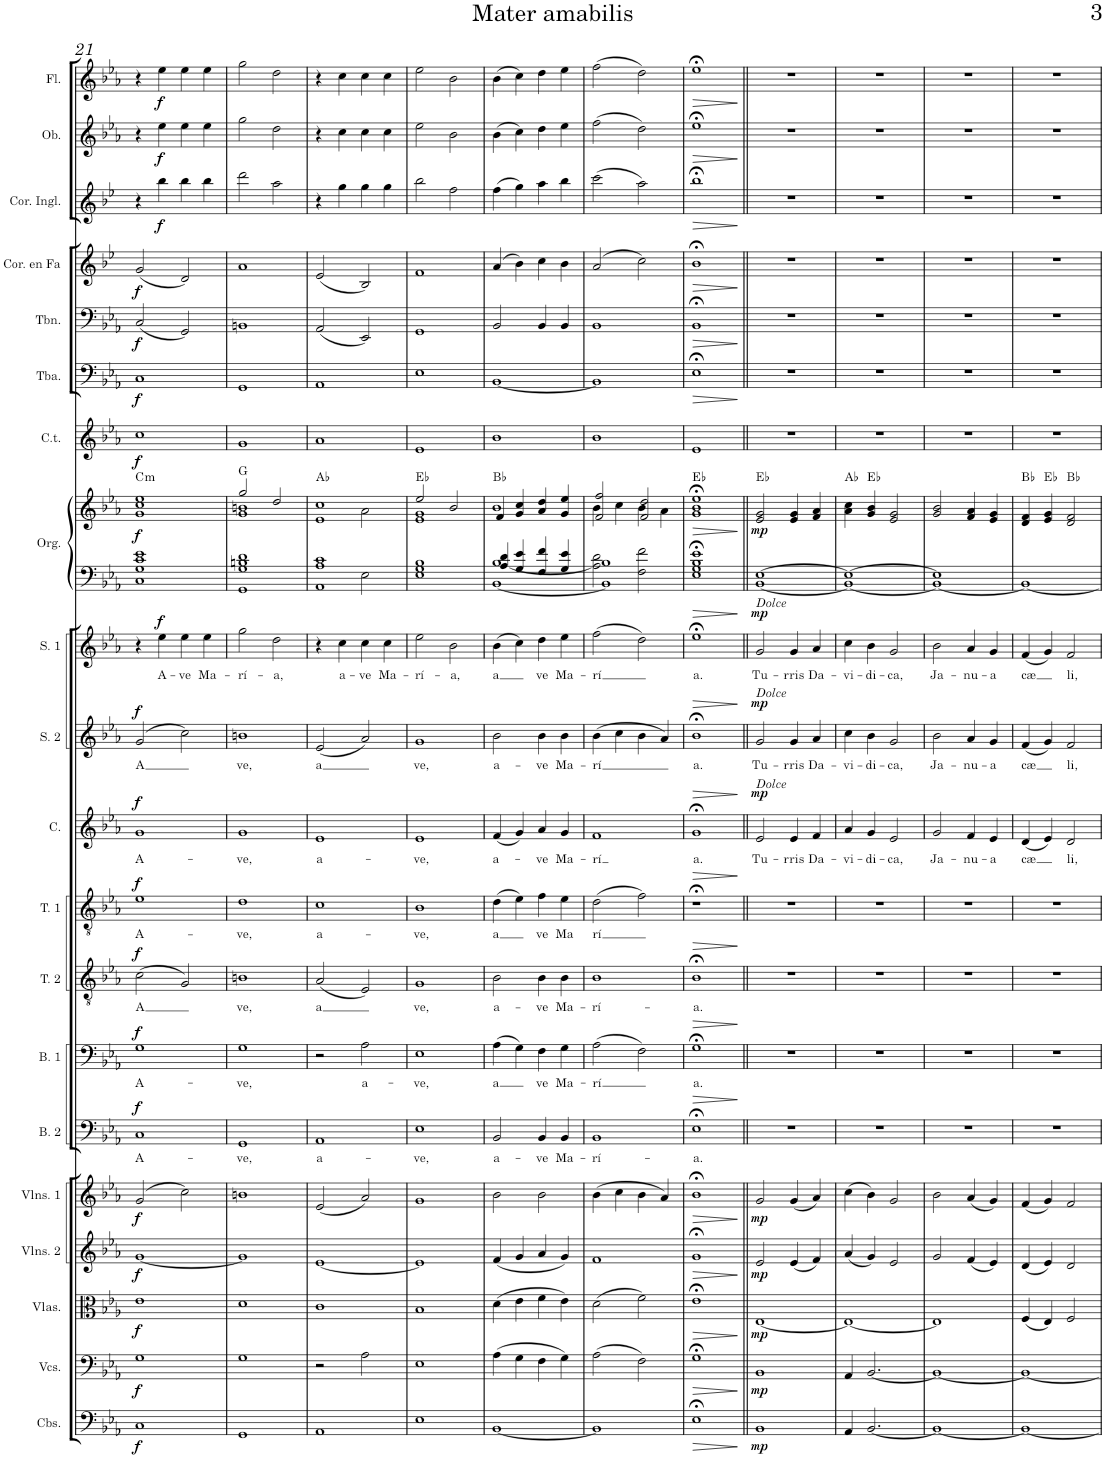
**kern	**dynam	**kern	**dynam	**kern	**dynam	**kern	**dynam	**kern	**dynam	**kern	**text	**dynam	**kern	**text	**dynam	**kern	**text	**dynam	**kern	**text	**dynam	**kern	**text	**dynam	**kern	**text	**dynam	**kern	**text	**dynam	**kern	**kern	**dynam	**harte	**kern	**dynam	**kern	**dynam	**kern	**dynam	**kern	**dynam	**kern	**dynam	**kern	**dynam	**kern	**dynam
*part20	*part20	*part19	*part19	*part18	*part18	*part17	*part17	*part16	*part16	*part15	*part15	*part15	*part14	*part14	*part14	*part13	*part13	*part13	*part12	*part12	*part12	*part11	*part11	*part11	*part10	*part10	*part10	*part9	*part9	*part9	*part8	*part8	*part8	*part8	*part7	*part7	*part6	*part6	*part5	*part5	*part4	*part4	*part3	*part3	*part2	*part2	*part1	*part1
*staff21	*staff21	*staff20	*staff20	*staff19	*staff19	*staff18	*staff18	*staff17	*staff17	*staff16	*staff16	*staff16	*staff15	*staff15	*staff15	*staff14	*staff14	*staff14	*staff13	*staff13	*staff13	*staff12	*staff12	*staff12	*staff11	*staff11	*staff11	*staff10	*staff10	*staff10	*staff9	*staff8	*staff8/9	*	*staff7	*staff7	*staff6	*staff6	*staff5	*staff5	*staff4	*staff4	*staff3	*staff3	*staff2	*staff2	*staff1	*staff1
*I"Contrabajos	*	*I"Violonchelos	*	*I"Violas	*	*I"Violines 2	*	*I"Violines 1	*	*I"Bajo 2	*	*	*I"Bajo 1	*	*	*I"Tenor 2	*	*	*I"Tenor 1	*	*	*I"Contralto	*	*	*I"Soprano 2	*	*	*I"Soprano 1	*	*	*I"Órgano	*	*	*	*I"Campanas tubulares	*	*I"Tuba	*	*I"Trombón	*	*I"Trompa en Fa	*	*I"Corno inglés	*	*I"Oboe	*	*I"Flauta	*
*I'Cbs.	*	*I'Vcs.	*	*I'Vlas.	*	*I'Vlns. 2	*	*I'Vlns. 1	*	*I'B. 2	*	*	*I'B. 1	*	*	*I'T. 2	*	*	*I'T. 1	*	*	*I'C.	*	*	*I'S. 2	*	*	*I'S. 1	*	*	*	*	*	*	*I'C.t.	*	*I'Tba.	*	*I'Tbn.	*	*	*	*I'Cor. Ingl.	*	*I'Ob.	*	*I'Fl.	*
!!LO:PB:g=z
*clefF4	*	*clefF4	*	*clefC3	*	*clefG2	*	*clefG2	*	*clefF4	*	*	*clefF4	*	*	*clefGv2	*	*	*clefGv2	*	*	*clefG2	*	*	*clefG2	*	*	*clefG2	*	*	*clefF4	*clefG2	*	*	*clefG2	*	*clefF4	*	*clefF4	*	*clefG2	*	*clefG2	*	*clefG2	*	*clefG2	*
*Trd7c12	*	*	*	*	*	*	*	*	*	*	*	*	*	*	*	*	*	*	*	*	*	*	*	*	*	*	*	*	*	*	*	*	*	*	*	*	*	*	*	*	*Trd4c7	*	*Trd4c7	*	*	*	*	*
*k[b-e-a-]	*	*k[b-e-a-]	*	*k[b-e-a-]	*	*k[b-e-a-]	*	*k[b-e-a-]	*	*k[b-e-a-]	*	*	*k[b-e-a-]	*	*	*k[b-e-a-]	*	*	*k[b-e-a-]	*	*	*k[b-e-a-]	*	*	*k[b-e-a-]	*	*	*k[b-e-a-]	*	*	*k[b-e-a-]	*k[b-e-a-]	*	*	*k[b-e-a-]	*	*k[b-e-a-]	*	*k[b-e-a-]	*	*k[b-e-]	*	*k[b-e-]	*	*k[b-e-a-]	*	*k[b-e-a-]	*
*M2/2	*	*M2/2	*	*M2/2	*	*M2/2	*	*M2/2	*	*M2/2	*	*	*M2/2	*	*	*M2/2	*	*	*M2/2	*	*	*M2/2	*	*	*M2/2	*	*	*M2/2	*	*	*M2/2	*M2/2	*	*	*M2/2	*	*M2/2	*	*M2/2	*	*M2/2	*	*M2/2	*	*M2/2	*	*M2/2	*
*met(c|)	*	*met(c|)	*	*met(c|)	*	*met(c|)	*	*met(c|)	*	*met(c|)	*	*	*met(c|)	*	*	*met(c|)	*	*	*met(c|)	*	*	*met(c|)	*	*	*met(c|)	*	*	*met(c|)	*	*	*met(c|)	*met(c|)	*	*	*met(c|)	*	*met(c|)	*	*met(c|)	*	*met(c|)	*	*met(c|)	*	*met(c|)	*	*met(c|)	*
=21	=21	=21	=21	=21	=21	=21	=21	=21	=21	=21	=21	=21	=21	=21	=21	=21	=21	=21	=21	=21	=21	=21	=21	=21	=21	=21	=21	=21	=21	=21	=21	=21	=21	=21	=21	=21	=21	=21	=21	=21	=21	=21	=21	=21	=21	=21	=21	=21
!	!LO:DY:b	!	!LO:DY:b	!	!LO:DY:b	!	!LO:DY:b	!	!LO:DY:b	!	!LO:LY:b	!LO:DY:a	!	!LO:LY:b	!LO:DY:a	!	!LO:LY:b	!LO:DY:a	!	!LO:LY:b	!LO:DY:a	!	!LO:LY:b	!LO:DY:a	!	!LO:LY:b	!LO:DY:a	!	!	!	!	!	!LO:DY:b	!LO:H:kt=m	!	!LO:DY:b	!	!LO:DY:b	!	!LO:DY:b	!	!LO:DY:b	!	!	!	!	!	!
1C	f	1G	f	1e-	f	[1g	f	(2g/	f	1C	A-	f	1G	A-	f	(2c\	A	f	1e-	A-	f	1g	A-	f	(2g/	A	f	4r	.	.	1C 1G 1c 1e-	1g 1cc 1ee-	f	C:min	1cc	f	1C	f	(2C/	f	(2g/	f	4r	.	4r	.	4r	.
!	!	!	!	!	!	!	!	!	!	!	!	!	!	!	!	!	!	!	!	!	!	!	!	!	!	!	!	!	!LO:LY:b	!LO:DY:a	!	!	!	!	!	!	!	!	!	!	!	!	!	!LO:DY:b	!	!LO:DY:b	!	!LO:DY:b
.	.	.	.	.	.	.	.	.	.	.	.	.	.	.	.	.	.	.	.	.	.	.	.	.	.	.	.	4ee-\	A-	f	.	.	.	.	.	.	.	.	.	.	.	.	4bb-\	f	4ee-\	f	4ee-\	f
!	!	!	!	!	!	!	!	!	!	!	!	!	!	!	!	!	!	!	!	!	!	!	!	!	!	!	!	!	!LO:LY:b	!	!	!	!	!	!	!	!	!	!	!	!	!	!	!	!	!	!	!
.	.	.	.	.	.	.	.	2cc\)	.	.	.	.	.	.	.	2G/)	.	.	.	.	.	.	.	.	2cc\)	.	.	4ee-\	-ve	.	.	.	.	.	.	.	.	.	2GG/)	.	2d/)	.	4bb-\	.	4ee-\	.	4ee-\	.
!	!	!	!	!	!	!	!	!	!	!	!	!	!	!	!	!	!	!	!	!	!	!	!	!	!	!	!	!	!LO:LY:b	!	!	!	!	!	!	!	!	!	!	!	!	!	!	!	!	!	!	!
.	.	.	.	.	.	.	.	.	.	.	.	.	.	.	.	.	.	.	.	.	.	.	.	.	.	.	.	4ee-\	Ma-	.	.	.	.	.	.	.	.	.	.	.	.	.	4bb-\	.	4ee-\	.	4ee-\	.
=22	=22	=22	=22	=22	=22	=22	=22	=22	=22	=22	=22	=22	=22	=22	=22	=22	=22	=22	=22	=22	=22	=22	=22	=22	=22	=22	=22	=22	=22	=22	=22	=22	=22	=22	=22	=22	=22	=22	=22	=22	=22	=22	=22	=22	=22	=22	=22	=22
!	!	!	!	!	!	!	!	!	!	!	!LO:LY:b	!	!	!LO:LY:b	!	!	!LO:LY:b	!	!	!LO:LY:b	!	!	!LO:LY:b	!	!	!LO:LY:b	!	!	!LO:LY:b	!	!	!	!	!	!	!	!	!	!	!	!	!	!	!	!	!	!	!
*	*	*	*	*	*	*	*	*	*	*	*	*	*	*	*	*	*	*	*	*	*	*	*	*	*	*	*	*	*	*	*	*^	*	*	*	*	*	*	*	*	*	*	*	*	*	*	*	*
1GG	.	1G	.	1d	.	1g]	.	1bn	.	1GG	-ve,	.	1G	-ve,	.	1Bn	ve,	.	1d	-ve,	.	1g	-ve,	.	1bn	ve,	.	2gg\	-rí-	.	1GG 1G 1Bn 1d	2gg/	1g 1bn	.	G:maj	1g	.	1GG	.	1BBn	.	1a	.	2ddd\	.	2gg\	.	2gg\	.
!	!	!	!	!	!	!	!	!	!	!	!	!	!	!	!	!	!	!	!	!	!	!	!	!	!	!	!	!	!LO:LY:b	!	!	!	!	!	!	!	!	!	!	!	!	!	!	!	!	!	!	!	!
.	.	.	.	.	.	.	.	.	.	.	.	.	.	.	.	.	.	.	.	.	.	.	.	.	.	.	.	2dd\	-a,	.	.	2dd/	.	.	.	.	.	.	.	.	.	.	.	2aa\	.	2dd\	.	2dd\	.
=23	=23	=23	=23	=23	=23	=23	=23	=23	=23	=23	=23	=23	=23	=23	=23	=23	=23	=23	=23	=23	=23	=23	=23	=23	=23	=23	=23	=23	=23	=23	=23	=23	=23	=23	=23	=23	=23	=23	=23	=23	=23	=23	=23	=23	=23	=23	=23	=23	=23
!	!	!	!	!	!	!	!	!	!	!	!LO:LY:b	!	!	!	!	!	!LO:LY:b	!	!	!LO:LY:b	!	!	!LO:LY:b	!	!	!LO:LY:b	!	!	!	!	!	!	!	!	!	!	!	!	!	!	!	!	!	!	!	!	!	!	!
*	*	*	*	*	*	*	*	*	*	*	*	*	*	*	*	*	*	*	*	*	*	*	*	*	*	*	*	*	*	*	*^	*	*	*	*	*	*	*	*	*	*	*	*	*	*	*	*	*	*
1AA-	.	2r	.	1c	.	[1e-	.	(2e-/	.	1AA-	a-	.	2r	.	.	(2A-/	a	.	1c	a-	.	1e-	a-	.	(2e-/	a	.	4r	.	.	1AA- 1A- 1c	2ryy	1e- 1cc	2ryy	.	Ab:maj	1a-	.	1AA-	.	(2AA-/	.	(2e-/	.	4r	.	4r	.	4r	.
!	!	!	!	!	!	!	!	!	!	!	!	!	!	!	!	!	!	!	!	!	!	!	!	!	!	!	!	!	!LO:LY:b	!	!	!	!	!	!	!	!	!	!	!	!	!	!	!	!	!	!	!	!	!
.	.	.	.	.	.	.	.	.	.	.	.	.	.	.	.	.	.	.	.	.	.	.	.	.	.	.	.	4cc\	a-	.	.	.	.	.	.	.	.	.	.	.	.	.	.	.	4gg\	.	4cc\	.	4cc\	.
!	!	!	!	!	!	!	!	!	!	!	!	!	!	!LO:LY:b	!	!	!	!	!	!	!	!	!	!	!	!	!	!	!LO:LY:b	!	!	!	!	!	!	!	!	!	!	!	!	!	!	!	!	!	!	!	!	!
.	.	2A-\	.	.	.	.	.	2a-/)	.	.	.	.	2A-\	a-	.	2E-/)	.	.	.	.	.	.	.	.	2a-/)	.	.	4cc\	-ve	.	.	2E-\	.	2a-\	.	.	.	.	.	.	2EE-/)	.	2B-/)	.	4gg\	.	4cc\	.	4cc\	.
!	!	!	!	!	!	!	!	!	!	!	!	!	!	!	!	!	!	!	!	!	!	!	!	!	!	!	!	!	!LO:LY:b	!	!	!	!	!	!	!	!	!	!	!	!	!	!	!	!	!	!	!	!	!
.	.	.	.	.	.	.	.	.	.	.	.	.	.	.	.	.	.	.	.	.	.	.	.	.	.	.	.	4cc\	Ma-	.	.	.	.	.	.	.	.	.	.	.	.	.	.	.	4gg\	.	4cc\	.	4cc\	.
*	*	*	*	*	*	*	*	*	*	*	*	*	*	*	*	*	*	*	*	*	*	*	*	*	*	*	*	*	*	*	*v	*v	*	*	*	*	*	*	*	*	*	*	*	*	*	*	*	*	*	*
=24	=24	=24	=24	=24	=24	=24	=24	=24	=24	=24	=24	=24	=24	=24	=24	=24	=24	=24	=24	=24	=24	=24	=24	=24	=24	=24	=24	=24	=24	=24	=24	=24	=24	=24	=24	=24	=24	=24	=24	=24	=24	=24	=24	=24	=24	=24	=24	=24	=24
!	!	!	!	!	!	!	!	!	!	!	!LO:LY:b	!	!	!LO:LY:b	!	!	!LO:LY:b	!	!	!LO:LY:b	!	!	!LO:LY:b	!	!	!LO:LY:b	!	!	!LO:LY:b	!	!	!	!	!	!	!	!	!	!	!	!	!	!	!	!	!	!	!	!
1E-	.	1E-	.	1B-	.	1e-]	.	1g	.	1E-	-ve,	.	1E-	-ve,	.	1G	ve,	.	1B-	-ve,	.	1e-	-ve,	.	1g	ve,	.	2ee-\	-rí-	.	1E- 1G 1B-	2ee-/	1e- 1g	.	Eb:maj	1e-	.	1E-	.	1GG	.	1f	.	2bb-\	.	2ee-\	.	2ee-\	.
!	!	!	!	!	!	!	!	!	!	!	!	!	!	!	!	!	!	!	!	!	!	!	!	!	!	!	!	!	!LO:LY:b	!	!	!	!	!	!	!	!	!	!	!	!	!	!	!	!	!	!	!	!
.	.	.	.	.	.	.	.	.	.	.	.	.	.	.	.	.	.	.	.	.	.	.	.	.	.	.	.	2b-\	-a,	.	.	2b-/	.	.	.	.	.	.	.	.	.	.	.	2ff\	.	2b-\	.	2b-\	.
=25	=25	=25	=25	=25	=25	=25	=25	=25	=25	=25	=25	=25	=25	=25	=25	=25	=25	=25	=25	=25	=25	=25	=25	=25	=25	=25	=25	=25	=25	=25	=25	=25	=25	=25	=25	=25	=25	=25	=25	=25	=25	=25	=25	=25	=25	=25	=25	=25	=25
!	!	!	!	!	!	!	!	!	!	!	!LO:LY:b	!	!	!LO:LY:b	!	!	!LO:LY:b	!	!	!LO:LY:b	!	!	!LO:LY:b	!	!	!LO:LY:b	!	!	!LO:LY:b	!	!	!	!	!	!	!	!	!	!	!	!	!	!	!	!	!	!	!	!
*	*	*	*	*	*	*	*	*	*	*	*	*	*	*	*	*	*	*	*	*	*	*	*	*	*	*	*	*	*	*	*^	*	*	*	*	*	*	*	*	*	*	*	*	*	*	*	*	*	*
[1BB-	.	(4A-\	.	(4d\	.	(4f/	.	2b-\	.	2BB-/	a-	.	(4A-\	a	.	2B-\	a-	.	(4d\	a	.	(4f/	a-	.	2b-\	a-	.	(4b-\	a	.	4A-/ 4d/	[1BB- [1B-	4f/	1b-	.	Bb:maj	1b-	.	[1BB-	.	2BB-/	.	(4a/	.	(4ff\	.	(4b-\	.	(4b-\	.
.	.	4G\	.	4e-\	.	4g/	.	.	.	.	.	.	4G\)	.	.	.	.	.	4e-\)	.	.	4g/)	.	.	.	.	.	4cc\)	.	.	4G/ 4e-/	.	4g/ 4cc/	.	.	.	.	.	.	.	.	.	4b-\)	.	4gg\)	.	4cc\)	.	4cc\)	.
!	!	!	!	!	!	!	!	!	!	!	!LO:LY:b	!	!	!LO:LY:b	!	!	!LO:LY:b	!	!	!LO:LY:b	!	!	!LO:LY:b	!	!	!LO:LY:b	!	!	!LO:LY:b	!	!	!	!	!	!	!	!	!	!	!	!	!	!	!	!	!	!	!	!	!
.	.	4F\	.	4f\	.	4a-/	.	2b-\	.	4BB-/	-ve	.	4F\	ve	.	4B-\	-ve	.	4f\	ve	.	4a-/	-ve	.	4b-\	-ve	.	4dd\	ve	.	4F/ 4f/	.	4a-/ 4dd/	.	.	.	.	.	.	.	4BB-/	.	4cc\	.	4aa\	.	4dd\	.	4dd\	.
!	!	!	!	!	!	!	!	!	!	!	!LO:LY:b	!	!	!LO:LY:b	!	!	!LO:LY:b	!	!	!LO:LY:b	!	!	!LO:LY:b	!	!	!LO:LY:b	!	!	!LO:LY:b	!	!	!	!	!	!	!	!	!	!	!	!	!	!	!	!	!	!	!	!	!
.	.	4G\)	.	4e-\)	.	4g/)	.	.	.	4BB-/	Ma-	.	4G\	Ma-	.	4B-\	Ma-	.	4e-\	Ma	.	4g/	Ma-	.	4b-\	Ma-	.	4ee-\	Ma-	.	4G/ 4e-/	.	4g/ 4ee-/	.	.	.	.	.	.	.	4BB-/	.	4b-\	.	4bb-\	.	4ee-\	.	4ee-\	.
=26	=26	=26	=26	=26	=26	=26	=26	=26	=26	=26	=26	=26	=26	=26	=26	=26	=26	=26	=26	=26	=26	=26	=26	=26	=26	=26	=26	=26	=26	=26	=26	=26	=26	=26	=26	=26	=26	=26	=26	=26	=26	=26	=26	=26	=26	=26	=26	=26	=26	=26
!	!	!	!	!	!	!	!	!	!	!	!LO:LY:b	!	!	!LO:LY:b	!	!	!LO:LY:b	!	!	!LO:LY:b	!	!	!LO:LY:b	!	!	!LO:LY:b	!	!	!LO:LY:b	!	!	!	!	!	!	!	!	!	!	!	!	!	!	!	!	!	!	!	!	!
1BB-]	.	(2A-\	.	(2d\	.	1f	.	(4b-\	.	1BB-	-rí-	.	(2A-\	-rí	.	1B-	-rí-	.	(2d\	-rí	.	1f	-rí	.	(4b-\	-rí	.	(2ff\	-rí	.	1BB-] 1B-]	2A-\ 2d\	2f/ 2ff/	4b-\	.	.	1b-	.	1BB-]	.	1BB-	.	(2a/	.	(2ccc\	.	(2ff\	.	(2ff\	.
.	.	.	.	.	.	.	.	4cc\	.	.	.	.	.	.	.	.	.	.	.	.	.	.	.	.	4cc\	.	.	.	.	.	.	.	.	4cc\	.	.	.	.	.	.	.	.	.	.	.	.	.	.	.	.
.	.	2F\)	.	2f\)	.	.	.	4b-\	.	.	.	.	2F\)	.	.	.	.	.	2f\)	.	.	.	.	.	4b-\	.	.	2dd\)	.	.	.	2F\ 2f\	2f/ 2dd/	4b-\	.	.	.	.	.	.	.	.	2cc\)	.	2aa\)	.	2dd\)	.	2dd\)	.
.	.	.	.	.	.	.	.	4a-/)	.	.	.	.	.	.	.	.	.	.	.	.	.	.	.	.	4a-/)	.	.	.	.	.	.	.	.	4a-\	.	.	.	.	.	.	.	.	.	.	.	.	.	.	.	.
*	*	*	*	*	*	*	*	*	*	*	*	*	*	*	*	*	*	*	*	*	*	*	*	*	*	*	*	*	*	*	*v	*v	*	*	*	*	*	*	*	*	*	*	*	*	*	*	*	*	*	*
=27	=27	=27	=27	=27	=27	=27	=27	=27	=27	=27	=27	=27	=27	=27	=27	=27	=27	=27	=27	=27	=27	=27	=27	=27	=27	=27	=27	=27	=27	=27	=27	=27	=27	=27	=27	=27	=27	=27	=27	=27	=27	=27	=27	=27	=27	=27	=27	=27	=27
!	!LO:HP:b	!	!LO:HP:b	!	!LO:HP:b	!	!LO:HP:b	!	!LO:HP:b	!	!LO:LY:b	!LO:HP:b	!	!LO:LY:b	!LO:HP:b	!	!LO:LY:b	!LO:HP:b	!	!	!LO:HP:b	!	!LO:LY:b	!LO:HP:b	!	!LO:LY:b	!LO:HP:b	!	!LO:LY:b	!LO:HP:b	!	!	!	!LO:HP:b	!	!	!	!	!LO:HP:b	!	!LO:HP:b	!	!LO:HP:b	!	!LO:HP:b	!	!LO:HP:b	!	!LO:HP:b
*	*	*	*	*	*	*	*	*	*	*	*	*	*	*	*	*	*	*	*	*	*	*	*	*	*	*	*	*	*	*	*	*v	*v	*	*	*	*	*	*	*	*	*	*	*	*	*	*	*	*
1E-;<	>	1G;<	>	1e-;<	>	1g;<	>	1b-;<	>	1E-;<	-a.	>	1G;<	a.	>	1B-;<	-a.	>	1r;<	.	>	1g;<	a.	>	1b-;<	a.	>	1ee-;<	a.	>	1E-;< 1G;< 1B-;< 1e-;<	1g;< 1b-;< 1ee-;<	>	Eb:maj	1e-	.	1E-;<	>	1BB-;<	>	1b-;<	>	1bb-;<	>	1ee-;<	>	1ee-;<	>
.	]	.	]	.	]	.	]	.	]	.	.	]	.	.	]	.	.	]	.	.	]	.	.	]	.	.	]	.	.	]	.	.	]	.	.	.	.	]	.	]	.	]	.	]	.	]	.	]
=28||	=28||	=28||	=28||	=28||	=28||	=28||	=28||	=28||	=28||	=28||	=28||	=28||	=28||	=28||	=28||	=28||	=28||	=28||	=28||	=28||	=28||	=28||	=28||	=28||	=28||	=28||	=28||	=28||	=28||	=28||	=28||	=28||	=28||	=28||	=28||	=28||	=28||	=28||	=28||	=28||	=28||	=28||	=28||	=28||	=28||	=28||	=28||	=28||
!	!	!	!	!	!	!	!	!	!	!	!	!	!	!	!	!	!	!	!	!	!	!	!	!	!	!	!	!LO:TX:a:i:t=Dolce	!	!	!	!	!	!	!	!	!	!	!	!	!	!	!	!	!	!	!	!
!	!	!	!	!	!	!	!	!	!	!	!	!	!	!	!	!	!	!	!	!	!	!	!	!	!LO:TX:a:i:t=Dolce	!	!	!	!	!	!	!	!	!	!	!	!	!	!	!	!	!	!	!	!	!	!	!
!	!	!	!	!	!	!	!	!	!	!	!	!	!	!	!	!	!	!	!	!	!	!LO:TX:a:i:t=Dolce	!	!	!	!	!	!	!	!	!	!	!	!	!	!	!	!	!	!	!	!	!	!	!	!	!	!
!	!LO:DY:b	!	!LO:DY:b	!	!LO:DY:b	!	!LO:DY:b	!	!LO:DY:b	!	!	!	!	!	!	!	!	!	!	!	!	!	!LO:LY:b	!LO:DY:a	!	!LO:LY:b	!LO:DY:a	!	!LO:LY:b	!LO:DY:a	!	!	!LO:DY:b	!	!	!	!	!	!	!	!	!	!	!	!	!	!	!
1BB-	mp	1BB-	mp	[1E-	mp	2e-/	mp	2g/	mp	1r	.	.	1r	.	.	1r	.	.	1r	.	.	2e-/	Tu-	mp	2g/	Tu-	mp	2g/	Tu-	mp	[1BB- [1E-	2e-/ 2g/	mp	Eb:maj	1r	.	1r	.	1r	.	1r	.	1r	.	1r	.	1r	.
!	!	!	!	!	!	!	!	!	!	!	!	!	!	!	!	!	!	!	!	!	!	!	!LO:LY:b	!	!	!LO:LY:b	!	!	!LO:LY:b	!	!	!	!	!	!	!	!	!	!	!	!	!	!	!	!	!	!	!
.	.	.	.	.	.	(4e-/	.	(4g/	.	.	.	.	.	.	.	.	.	.	.	.	.	4e-/	-rris	.	4g/	-rris	.	4g/	-rris	.	.	4e-/ 4g/	.	.	.	.	.	.	.	.	.	.	.	.	.	.	.	.
!	!	!	!	!	!	!	!	!	!	!	!	!	!	!	!	!	!	!	!	!	!	!	!LO:LY:b	!	!	!LO:LY:b	!	!	!LO:LY:b	!	!	!	!	!	!	!	!	!	!	!	!	!	!	!	!	!	!	!
.	.	.	.	.	.	4f/)	.	4a-/)	.	.	.	.	.	.	.	.	.	.	.	.	.	4f/	Da-	.	4a-/	Da-	.	4a-/	Da-	.	.	4f/ 4a-/	.	.	.	.	.	.	.	.	.	.	.	.	.	.	.	.
=29	=29	=29	=29	=29	=29	=29	=29	=29	=29	=29	=29	=29	=29	=29	=29	=29	=29	=29	=29	=29	=29	=29	=29	=29	=29	=29	=29	=29	=29	=29	=29	=29	=29	=29	=29	=29	=29	=29	=29	=29	=29	=29	=29	=29	=29	=29	=29	=29
!	!	!	!	!	!	!	!	!	!	!	!	!	!	!	!	!	!	!	!	!	!	!	!LO:LY:b	!	!	!LO:LY:b	!	!	!LO:LY:b	!	!	!	!	!	!	!	!	!	!	!	!	!	!	!	!	!	!	!
4AA-/	.	4AA-/	.	1E-_	.	(4a-/	.	(4cc\	.	1r	.	.	1r	.	.	1r	.	.	1r	.	.	4a-/	-vi-	.	4cc\	-vi-	.	4cc\	-vi-	.	1BB-_ 1E-_	4a-\ 4cc\	.	Ab:maj	1r	.	1r	.	1r	.	1r	.	1r	.	1r	.	1r	.
!	!	!	!	!	!	!	!	!	!	!	!	!	!	!	!	!	!	!	!	!	!	!	!LO:LY:b	!	!	!LO:LY:b	!	!	!LO:LY:b	!	!	!	!	!	!	!	!	!	!	!	!	!	!	!	!	!	!	!
[2.BB-/	.	[2.BB-/	.	.	.	4g/)	.	4b-\)	.	.	.	.	.	.	.	.	.	.	.	.	.	4g/	-di-	.	4b-\	-di-	.	4b-\	-di-	.	.	4g/ 4b-/	.	Eb:maj	.	.	.	.	.	.	.	.	.	.	.	.	.	.
!	!	!	!	!	!	!	!	!	!	!	!	!	!	!	!	!	!	!	!	!	!	!	!LO:LY:b	!	!	!LO:LY:b	!	!	!LO:LY:b	!	!	!	!	!	!	!	!	!	!	!	!	!	!	!	!	!	!	!
.	.	.	.	.	.	2e-/	.	2g/	.	.	.	.	.	.	.	.	.	.	.	.	.	2e-/	-ca,	.	2g/	-ca,	.	2g/	-ca,	.	.	2e-/ 2g/	.	.	.	.	.	.	.	.	.	.	.	.	.	.	.	.
=30	=30	=30	=30	=30	=30	=30	=30	=30	=30	=30	=30	=30	=30	=30	=30	=30	=30	=30	=30	=30	=30	=30	=30	=30	=30	=30	=30	=30	=30	=30	=30	=30	=30	=30	=30	=30	=30	=30	=30	=30	=30	=30	=30	=30	=30	=30	=30	=30
!	!	!	!	!	!	!	!	!	!	!	!	!	!	!	!	!	!	!	!	!	!	!	!LO:LY:b	!	!	!LO:LY:b	!	!	!LO:LY:b	!	!	!	!	!	!	!	!	!	!	!	!	!	!	!	!	!	!	!
1BB-_	.	1BB-_	.	1E-]	.	2g/	.	2b-\	.	1r	.	.	1r	.	.	1r	.	.	1r	.	.	2g/	Ja-	.	2b-\	Ja-	.	2b-\	Ja-	.	1BB-_ 1E-]	2g/ 2b-/	.	.	1r	.	1r	.	1r	.	1r	.	1r	.	1r	.	1r	.
!	!	!	!	!	!	!	!	!	!	!	!	!	!	!	!	!	!	!	!	!	!	!	!LO:LY:b	!	!	!LO:LY:b	!	!	!LO:LY:b	!	!	!	!	!	!	!	!	!	!	!	!	!	!	!	!	!	!	!
.	.	.	.	.	.	(4f/	.	(4a-/	.	.	.	.	.	.	.	.	.	.	.	.	.	4f/	-nu-	.	4a-/	-nu-	.	4a-/	-nu-	.	.	4f/ 4a-/	.	.	.	.	.	.	.	.	.	.	.	.	.	.	.	.
!	!	!	!	!	!	!	!	!	!	!	!	!	!	!	!	!	!	!	!	!	!	!	!LO:LY:b	!	!	!LO:LY:b	!	!	!LO:LY:b	!	!	!	!	!	!	!	!	!	!	!	!	!	!	!	!	!	!	!
.	.	.	.	.	.	4e-/)	.	4g/)	.	.	.	.	.	.	.	.	.	.	.	.	.	4e-/	-a	.	4g/	-a	.	4g/	-a	.	.	4e-/ 4g/	.	.	.	.	.	.	.	.	.	.	.	.	.	.	.	.
=31	=31	=31	=31	=31	=31	=31	=31	=31	=31	=31	=31	=31	=31	=31	=31	=31	=31	=31	=31	=31	=31	=31	=31	=31	=31	=31	=31	=31	=31	=31	=31	=31	=31	=31	=31	=31	=31	=31	=31	=31	=31	=31	=31	=31	=31	=31	=31	=31
!	!	!	!	!	!	!	!	!	!	!	!	!	!	!	!	!	!	!	!	!	!	!	!LO:LY:b	!	!	!LO:LY:b	!	!	!LO:LY:b	!	!	!	!	!	!	!	!	!	!	!	!	!	!	!	!	!	!	!
1BB-_	.	1BB-_	.	(4F/	.	(4d/	.	(4f/	.	1r	.	.	1r	.	.	1r	.	.	1r	.	.	(4d/	cæ	.	(4f/	cæ	.	(4f/	cæ	.	1BB-_	4d/ 4f/	.	Bb:maj	1r	.	1r	.	1r	.	1r	.	1r	.	1r	.	1r	.
.	.	.	.	4E-/)	.	4e-/)	.	4g/)	.	.	.	.	.	.	.	.	.	.	.	.	.	4e-/)	.	.	4g/)	.	.	4g/)	.	.	.	4e-/ 4g/	.	Eb:maj	.	.	.	.	.	.	.	.	.	.	.	.	.	.
!	!	!	!	!	!	!	!	!	!	!	!	!	!	!	!	!	!	!	!	!	!	!	!LO:LY:b	!	!	!LO:LY:b	!	!	!LO:LY:b	!	!	!	!	!	!	!	!	!	!	!	!	!	!	!	!	!	!	!
.	.	.	.	2F/	.	2d/	.	2f/	.	.	.	.	.	.	.	.	.	.	.	.	.	2d/	li,	.	2f/	li,	.	2f/	li,	.	.	2d/ 2f/	.	Bb:maj	.	.	.	.	.	.	.	.	.	.	.	.	.	.
=	=	=	=	=	=	=	=	=	=	=	=	=	=	=	=	=	=	=	=	=	=	=	=	=	=	=	=	=	=	=	=	=	=	=	=	=	=	=	=	=	=	=	=	=	=	=	=	=
*-	*-	*-	*-	*-	*-	*-	*-	*-	*-	*-	*-	*-	*-	*-	*-	*-	*-	*-	*-	*-	*-	*-	*-	*-	*-	*-	*-	*-	*-	*-	*-	*-	*-	*-	*-	*-	*-	*-	*-	*-	*-	*-	*-	*-	*-	*-	*-	*-
